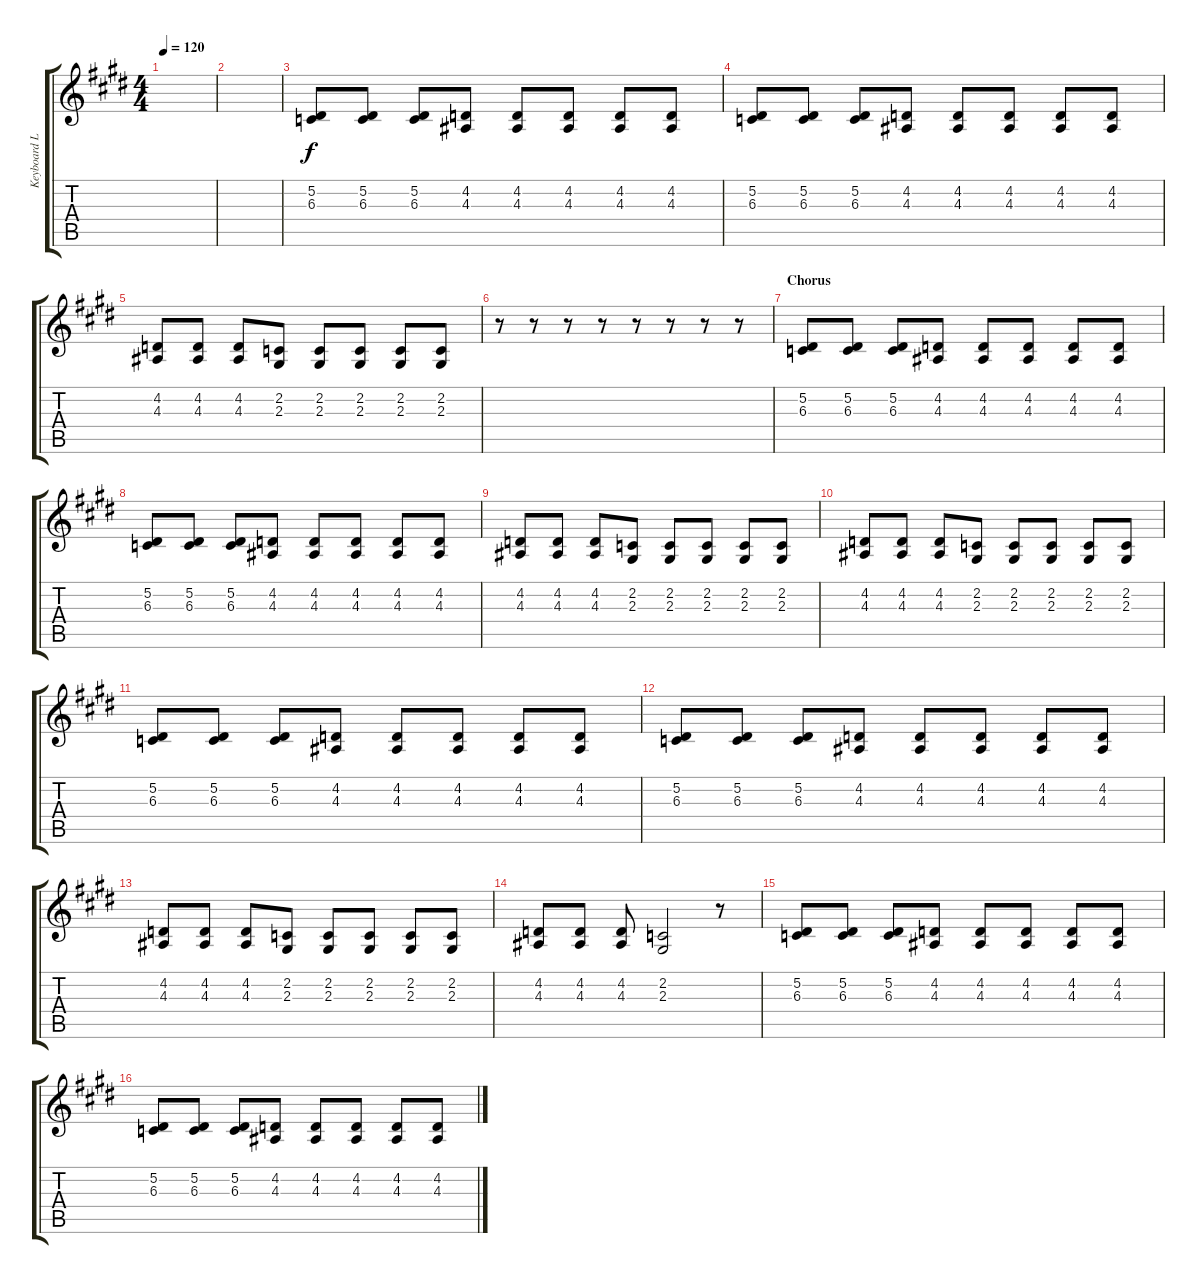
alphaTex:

\track ("Keyboard Lead" "Keyboard L") {instrument lead5charang}
\staff {score tabs}
\tuning (Eb4 Bb3 Gb3 Db3 Ab2 Eb2) {hide}
\ts (4 4)
\tempo 120
\clef g2
\ks e
|
|
(5.2 6.3).8 (5.2 6.3).8 (5.2 6.3).8 (4.2 4.3).8 (4.2 4.3).8 (4.2 4.3).8 (4.2 4.3).8 (4.2 4.3).8 |
(5.2 6.3).8 (5.2 6.3).8 (5.2 6.3).8 (4.2 4.3).8 (4.2 4.3).8 (4.2 4.3).8 (4.2 4.3).8 (4.2 4.3).8 |
(4.2 4.3).8 (4.2 4.3).8 (4.2 4.3).8 (2.2 2.3).8 (2.2 2.3).8 (2.2 2.3).8 (2.2 2.3).8 (2.2 2.3).8 |
r.8 r.8 r.8 r.8 r.8 r.8 r.8 r.8 |
\section ("" "Chorus")
(5.2 6.3).8 (5.2 6.3).8 (5.2 6.3).8 (4.2 4.3).8 (4.2 4.3).8 (4.2 4.3).8 (4.2 4.3).8 (4.2 4.3).8 |
(5.2 6.3).8 (5.2 6.3).8 (5.2 6.3).8 (4.2 4.3).8 (4.2 4.3).8 (4.2 4.3).8 (4.2 4.3).8 (4.2 4.3).8 |
(4.2 4.3).8 (4.2 4.3).8 (4.2 4.3).8 (2.2 2.3).8 (2.2 2.3).8 (2.2 2.3).8 (2.2 2.3).8 (2.2 2.3).8 |
(4.2 4.3).8 (4.2 4.3).8 (4.2 4.3).8 (2.2 2.3).8 (2.2 2.3).8 (2.2 2.3).8 (2.2 2.3).8 (2.2 2.3).8 |
(5.2 6.3).8 (5.2 6.3).8 (5.2 6.3).8 (4.2 4.3).8 (4.2 4.3).8 (4.2 4.3).8 (4.2 4.3).8 (4.2 4.3).8 |
(5.2 6.3).8 (5.2 6.3).8 (5.2 6.3).8 (4.2 4.3).8 (4.2 4.3).8 (4.2 4.3).8 (4.2 4.3).8 (4.2 4.3).8 |
(4.2 4.3).8 (4.2 4.3).8 (4.2 4.3).8 (2.2 2.3).8 (2.2 2.3).8 (2.2 2.3).8 (2.2 2.3).8 (2.2 2.3).8 |
(4.2 4.3).8 (4.2 4.3).8 (4.2 4.3).8 (2.2 2.3).2 r.8 |
(5.2 6.3).8 (5.2 6.3).8 (5.2 6.3).8 (4.2 4.3).8 (4.2 4.3).8 (4.2 4.3).8 (4.2 4.3).8 (4.2 4.3).8 |
(5.2 6.3).8 (5.2 6.3).8 (5.2 6.3).8 (4.2 4.3).8 (4.2 4.3).8 (4.2 4.3).8 (4.2 4.3).8 (4.2 4.3).8
